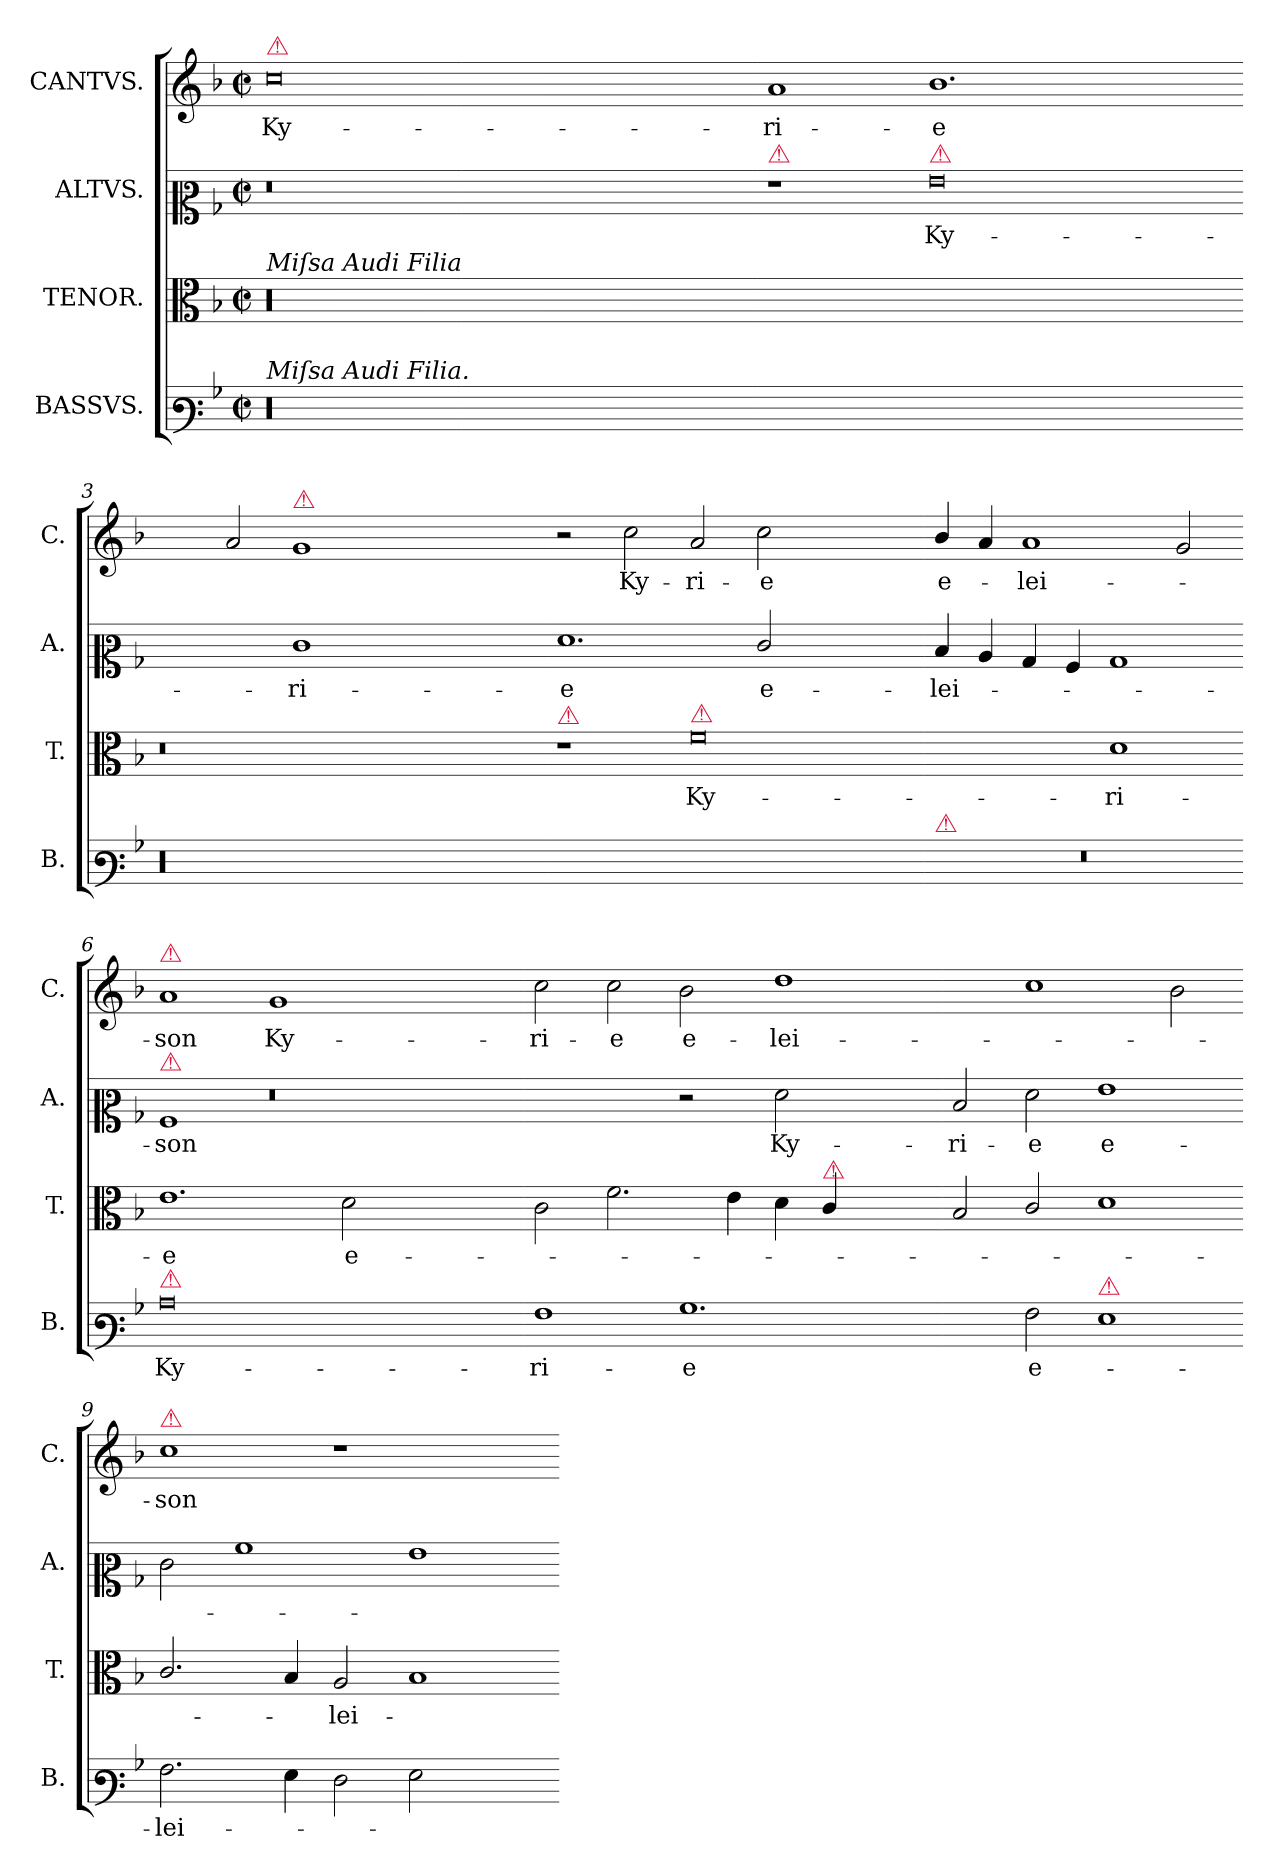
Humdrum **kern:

**kern	**text	**kern	**text	**kern	**text	**kern	**text
*part4	*part4	*part3	*part3	*part2	*part2	*part1	*part1
*staff4	*staff4	*staff3	*staff3	*staff2	*staff2	*staff1	*staff1
*I"BASSVS.	*	*I"TENOR.	*	*I"ALTVS.	*	*I"CANTVS.	*
*I'B.	*	*I'T.	*	*I'A.	*	*I'C.	*
*clefF3	*	*clefC3	*	*clefC2	*	*clefG2	*
*k[b-]	*	*k[b-]	*	*k[b-]	*	*k[b-]	*
*F:	*	*F:	*	*F:	*	*F:	*
*M2/1	*	*M2/1	*	*M2/1	*	*M2/1	*
*met(c|)	*	*met(c|)	*	*met(c|)	*	*met(c|)	*
=1	=1	=1	=1	=1	=1	=1	=1
!	!	!	!	!	!	!LO:TX:a:color=crimson:t=⚠	!
!	!	!LO:TX:a:i:t=Miſsa Audi Filia	!	!	!	!	!
!LO:TX:a:i:t=Miſsa Audi Filia.	!	!	!	!	!	!	!
00r	.	00r	.	0r	.	0cc\	Ky-
.	.	.	.	0ryy	.	0ryy	.
=2-	=2-	=2-	=2-	=2-	=2-	=2-	=2-
!	!	!	!	!LO:TX:a:color=crimson:t=⚠	!	!	!
0.ryy	.	0.ryy	.	1r	.	1a/	-ri-
!	!	!	!	!LO:TX:a:color=crimson:t=⚠	!	!	!
.	.	.	.	0g\	Ky-	1.b-\	-e
.	.	.	.	.	.	2ryy	.
=3-	=3-	=3-	=3-	=3-	=3-	=3-	=3-
00r	.	0r	.	1ryy	.	2ryy	.
.	.	.	.	.	.	2a/	.
!	!	!	!	!	!	!LO:TX:a:color=crimson:t=⚠	!
.	.	.	.	1e\	-ri-	1g/	.
.	.	0ryy	.	0ryy	.	0ryy	.
=4-	=4-	=4-	=4-	=4-	=4-	=4-	=4-
!	!	!LO:TX:a:color=crimson:t=⚠	!	!	!	!	!
0.ryy	.	1r	.	1.f\	-e	2r	.
.	.	.	.	.	.	2cc\	Ky-
!	!	!LO:TX:a:color=crimson:t=⚠	!	!	!	!	!
.	.	0f\	Ky-	.	.	2a/	-ri-
.	.	.	.	2e/	e-	2cc\	-e
.	.	.	.	1ryy	.	1ryy	.
=5-	=5-	=5-	=5-	=5-	=5-	=5-	=5-
!LO:TX:a:color=crimson:t=⚠	!	!	!	!	!	!	!
0r	.	1ryy	.	4d/	-lei-	4b-/	e-
.	.	.	.	4c/	.	4a/	.
.	.	.	.	4B-/	.	1a/	-lei-
.	.	.	.	4A/	.	.	.
.	.	1d\	-ri-	1B-/	.	.	.
.	.	.	.	.	.	2g/	.
=6-	=6-	=6-	=6-	=6-	=6-	=6-	=6-
!	!	!	!	!	!	!LO:TX:a:color=crimson:t=⚠	!
!	!	!	!	!LO:TX:a:color=crimson:t=⚠	!	!	!
!LO:TX:a:color=crimson:t=⚠	!	!	!	!	!	!	!
0c\	Ky-	1.e\	-e	1A/	-son	1a/	-son
!	!	!	!	!	!	!	!LO:LY:i
.	.	.	.	0r	.	1g/	Ky-
.	.	2d\	e-	.	.	.	.
1ryy	.	1ryy	.	.	.	1ryy	.
=7-	=7-	=7-	=7-	=7-	=7-	=7-	=7-
!	!	!	!	!	!	!	!LO:LY:i
1A\	-ri-	2c\	.	1ryy	.	2cc\	-ri-
!	!	!	!	!	!	!	!LO:LY:i
.	.	2.f\	.	.	.	2cc\	-e
!	!	!	!	!	!	!	!LO:LY:i
1.B-\	-e	.	.	2r	.	2b-\	e-
.	.	4e\	.	.	.	.	.
!	!	!	!	!	!LO:LY:i	!	!LO:LY:i
.	.	4d\	.	2f\	Ky-	1dd\	-lei-
!	!	!LO:TX:a:color=crimson:t=⚠	!	!	!	!	!
.	.	4c/	.	.	.	.	.
.	.	2ryy	.	2ryy	.	.	.
=8-	=8-	=8-	=8-	=8-	=8-	=8-	=8-
!	!	!	!	!	!LO:LY:i	!	!
2ryy	.	2B-/	.	2d/	-ri-	2ryy	.
!	!	!	!	!	!LO:LY:i	!	!
2A\	e-	2c/	.	2f\	-e	1cc\	.
!LO:TX:a:color=crimson:t=⚠	!	!	!	!	!	!	!
!	!	!	!	!	!LO:LY:i	!	!
1G\	.	1d\	.	1g\	e-	.	.
.	.	.	.	.	.	2b-\	.
=9-	=9-	=9-	=9-	=9-	=9-	=9-	=9-
!	!	!	!	!	!	!LO:TX:a:color=crimson:t=⚠	!
!	!	!	!	!	!	!	!LO:LY:i
2.A\	-lei-	2.c/	.	2e\	.	1cc\	-son
.	.	.	.	1a\	.	.	.
4G\	.	4B-/	.	.	.	.	.
2F\	.	2A/	-lei-	.	.	1r	.
2G\	.	1B-/	.	1g\	.	.	.
2ryy	.	.	.	.	.	2ryy	.
=-	=-	=-	=-	=-	=-	=-	=-
*-	*-	*-	*-	*-	*-	*-	*-
